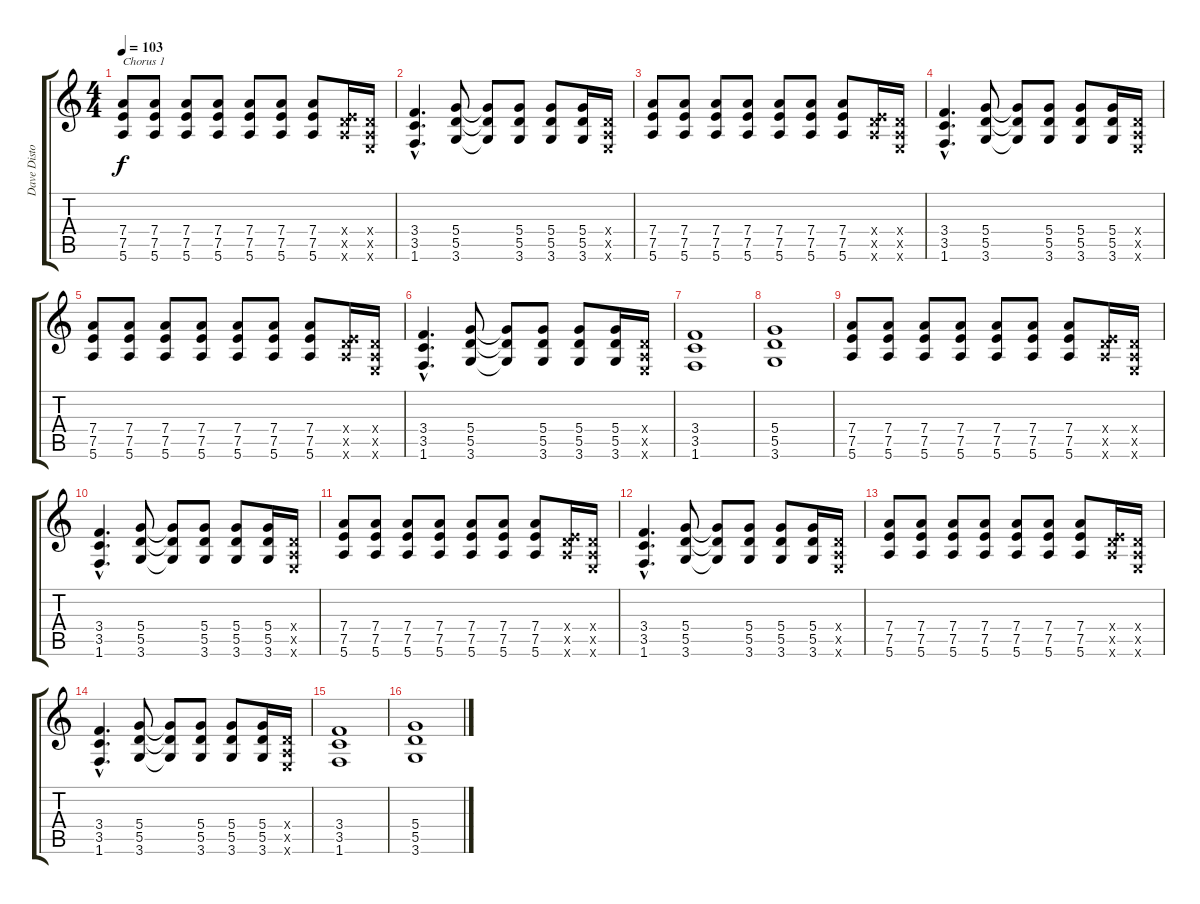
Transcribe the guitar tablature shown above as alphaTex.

\track ("Dave Distortion" "Dave Disto") {instrument distortionguitar}
\staff {score tabs}
\tuning (E4 B3 G3 D3 A2 E2) {hide}
\ts (4 4)
\tempo 103
\clef g2
\ks c
(7.4 7.5 5.6).8{txt "Chorus 1" dy f} (7.4 7.5 5.6).8 (7.4 7.5 5.6).8 (7.4 7.5 5.6).8 (7.4 7.5 5.6).8 (7.4 7.5 5.6).8 (7.4 7.5 5.6).8 (0.4{x} 7.5{x} 5.6{x}).16 (0.4{x} 0.5{x} 0.6{x}).16 |
(3.4{hac} 3.5{hac} 1.6{hac}).4{d} (5.4 5.5 3.6).8 (5.4{t} 5.5{t} 3.6{t}).8 (5.4 5.5 3.6).8 (5.4 5.5 3.6).8 (5.4 5.5 3.6).16 (0.4{x} 0.5{x} 0.6{x}).16 |
(7.4 7.5 5.6).8 (7.4 7.5 5.6).8 (7.4 7.5 5.6).8 (7.4 7.5 5.6).8 (7.4 7.5 5.6).8 (7.4 7.5 5.6).8 (7.4 7.5 5.6).8 (0.4{x} 7.5{x} 5.6{x}).16 (0.4{x} 0.5{x} 0.6{x}).16 |
(3.4{hac} 3.5{hac} 1.6{hac}).4{d} (5.4 5.5 3.6).8 (5.4{t} 5.5{t} 3.6{t}).8 (5.4 5.5 3.6).8 (5.4 5.5 3.6).8 (5.4 5.5 3.6).16 (0.4{x} 0.5{x} 0.6{x}).16 |
(7.4 7.5 5.6).8 (7.4 7.5 5.6).8 (7.4 7.5 5.6).8 (7.4 7.5 5.6).8 (7.4 7.5 5.6).8 (7.4 7.5 5.6).8 (7.4 7.5 5.6).8 (0.4{x} 7.5{x} 5.6{x}).16 (0.4{x} 0.5{x} 0.6{x}).16 |
(3.4{hac} 3.5{hac} 1.6{hac}).4{d} (5.4 5.5 3.6).8 (5.4{t} 5.5{t} 3.6{t}).8 (5.4 5.5 3.6).8 (5.4 5.5 3.6).8 (5.4 5.5 3.6).16 (0.4{x} 0.5{x} 0.6{x}).16 |
(3.4 3.5 1.6).1 |
(5.4 5.5 3.6).1 |
(7.4 7.5 5.6).8 (7.4 7.5 5.6).8 (7.4 7.5 5.6).8 (7.4 7.5 5.6).8 (7.4 7.5 5.6).8 (7.4 7.5 5.6).8 (7.4 7.5 5.6).8 (0.4{x} 7.5{x} 5.6{x}).16 (0.4{x} 0.5{x} 0.6{x}).16 |
(3.4{hac} 3.5{hac} 1.6{hac}).4{d} (5.4 5.5 3.6).8 (5.4{t} 5.5{t} 3.6{t}).8 (5.4 5.5 3.6).8 (5.4 5.5 3.6).8 (5.4 5.5 3.6).16 (0.4{x} 0.5{x} 0.6{x}).16 |
(7.4 7.5 5.6).8 (7.4 7.5 5.6).8 (7.4 7.5 5.6).8 (7.4 7.5 5.6).8 (7.4 7.5 5.6).8 (7.4 7.5 5.6).8 (7.4 7.5 5.6).8 (0.4{x} 7.5{x} 5.6{x}).16 (0.4{x} 0.5{x} 0.6{x}).16 |
(3.4{hac} 3.5{hac} 1.6{hac}).4{d} (5.4 5.5 3.6).8 (5.4{t} 5.5{t} 3.6{t}).8 (5.4 5.5 3.6).8 (5.4 5.5 3.6).8 (5.4 5.5 3.6).16 (0.4{x} 0.5{x} 0.6{x}).16 |
(7.4 7.5 5.6).8 (7.4 7.5 5.6).8 (7.4 7.5 5.6).8 (7.4 7.5 5.6).8 (7.4 7.5 5.6).8 (7.4 7.5 5.6).8 (7.4 7.5 5.6).8 (0.4{x} 7.5{x} 5.6{x}).16 (0.4{x} 0.5{x} 0.6{x}).16 |
(3.4{hac} 3.5{hac} 1.6{hac}).4{d} (5.4 5.5 3.6).8 (5.4{t} 5.5{t} 3.6{t}).8 (5.4 5.5 3.6).8 (5.4 5.5 3.6).8 (5.4 5.5 3.6).16 (0.4{x} 0.5{x} 0.6{x}).16 |
(3.4 3.5 1.6).1 |
(5.4 5.5 3.6).1
